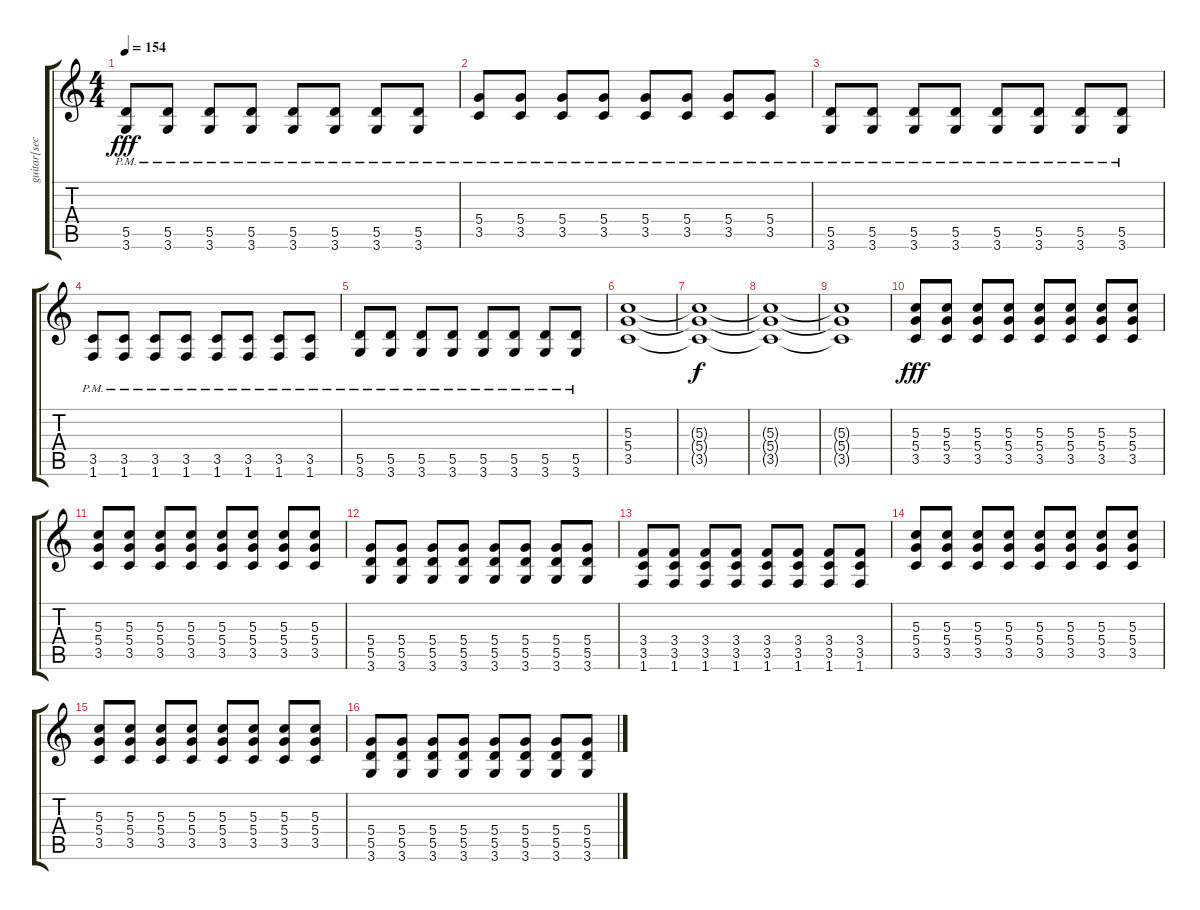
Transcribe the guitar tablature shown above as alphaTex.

\track ("guitar[second rhythm]" "guitar[sec") {instrument overdrivenguitar}
\staff {score tabs}
\tuning (E4 B3 G3 D3 A2 E2) {hide}
\ts (4 4)
\tempo 154
\clef g2
\ks c
(5.5{pm} 3.6{pm}).8{dy fff} (5.5{pm} 3.6{pm}).8 (5.5{pm} 3.6{pm}).8 (5.5{pm} 3.6{pm}).8 (5.5{pm} 3.6{pm}).8 (5.5{pm} 3.6{pm}).8 (5.5{pm} 3.6{pm}).8 (5.5{pm} 3.6{pm}).8 |
(5.4{pm} 3.5{pm}).8 (5.4{pm} 3.5{pm}).8 (5.4{pm} 3.5{pm}).8 (5.4{pm} 3.5{pm}).8 (5.4{pm} 3.5{pm}).8 (5.4{pm} 3.5{pm}).8 (5.4{pm} 3.5{pm}).8 (5.4{pm} 3.5{pm}).8 |
(5.5{pm} 3.6{pm}).8 (5.5{pm} 3.6{pm}).8 (5.5{pm} 3.6{pm}).8 (5.5{pm} 3.6{pm}).8 (5.5{pm} 3.6{pm}).8 (5.5{pm} 3.6{pm}).8 (5.5{pm} 3.6{pm}).8 (5.5{pm} 3.6{pm}).8 |
(3.5{pm} 1.6{pm}).8 (3.5{pm} 1.6{pm}).8 (3.5{pm} 1.6{pm}).8 (3.5{pm} 1.6{pm}).8 (3.5{pm} 1.6{pm}).8 (3.5{pm} 1.6{pm}).8 (3.5{pm} 1.6{pm}).8 (3.5{pm} 1.6{pm}).8 |
(5.5{pm} 3.6{pm}).8 (5.5{pm} 3.6{pm}).8 (5.5{pm} 3.6{pm}).8 (5.5{pm} 3.6{pm}).8 (5.5{pm} 3.6{pm}).8 (5.5{pm} 3.6{pm}).8 (5.5{pm} 3.6{pm}).8 (5.5{pm} 3.6{pm}).8 |
(5.3 5.4 3.5).1 |
(5.3{t} 5.4{t} 3.5{t}).1{dy f} |
(5.3{t} 5.4{t} 3.5{t}).1 |
(5.3{t} 5.4{t} 3.5{t}).1 |
(5.3 5.4 3.5).8{dy fff} (5.3 5.4 3.5).8 (5.3 5.4 3.5).8 (5.3 5.4 3.5).8 (5.3 5.4 3.5).8 (5.3 5.4 3.5).8 (5.3 5.4 3.5).8 (5.3 5.4 3.5).8 |
(5.3 5.4 3.5).8 (5.3 5.4 3.5).8 (5.3 5.4 3.5).8 (5.3 5.4 3.5).8 (5.3 5.4 3.5).8 (5.3 5.4 3.5).8 (5.3 5.4 3.5).8 (5.3 5.4 3.5).8 |
(5.4 5.5 3.6).8 (5.4 5.5 3.6).8 (5.4 5.5 3.6).8 (5.4 5.5 3.6).8 (5.4 5.5 3.6).8 (5.4 5.5 3.6).8 (5.4 5.5 3.6).8 (5.4 5.5 3.6).8 |
(3.4 3.5 1.6).8 (3.4 3.5 1.6).8 (3.4 3.5 1.6).8 (3.4 3.5 1.6).8 (3.4 3.5 1.6).8 (3.4 3.5 1.6).8 (3.4 3.5 1.6).8 (3.4 3.5 1.6).8 |
(5.3 5.4 3.5).8 (5.3 5.4 3.5).8 (5.3 5.4 3.5).8 (5.3 5.4 3.5).8 (5.3 5.4 3.5).8 (5.3 5.4 3.5).8 (5.3 5.4 3.5).8 (5.3 5.4 3.5).8 |
(5.3 5.4 3.5).8 (5.3 5.4 3.5).8 (5.3 5.4 3.5).8 (5.3 5.4 3.5).8 (5.3 5.4 3.5).8 (5.3 5.4 3.5).8 (5.3 5.4 3.5).8 (5.3 5.4 3.5).8 |
(5.4 5.5 3.6).8 (5.4 5.5 3.6).8 (5.4 5.5 3.6).8 (5.4 5.5 3.6).8 (5.4 5.5 3.6).8 (5.4 5.5 3.6).8 (5.4 5.5 3.6).8 (5.4 5.5 3.6).8
